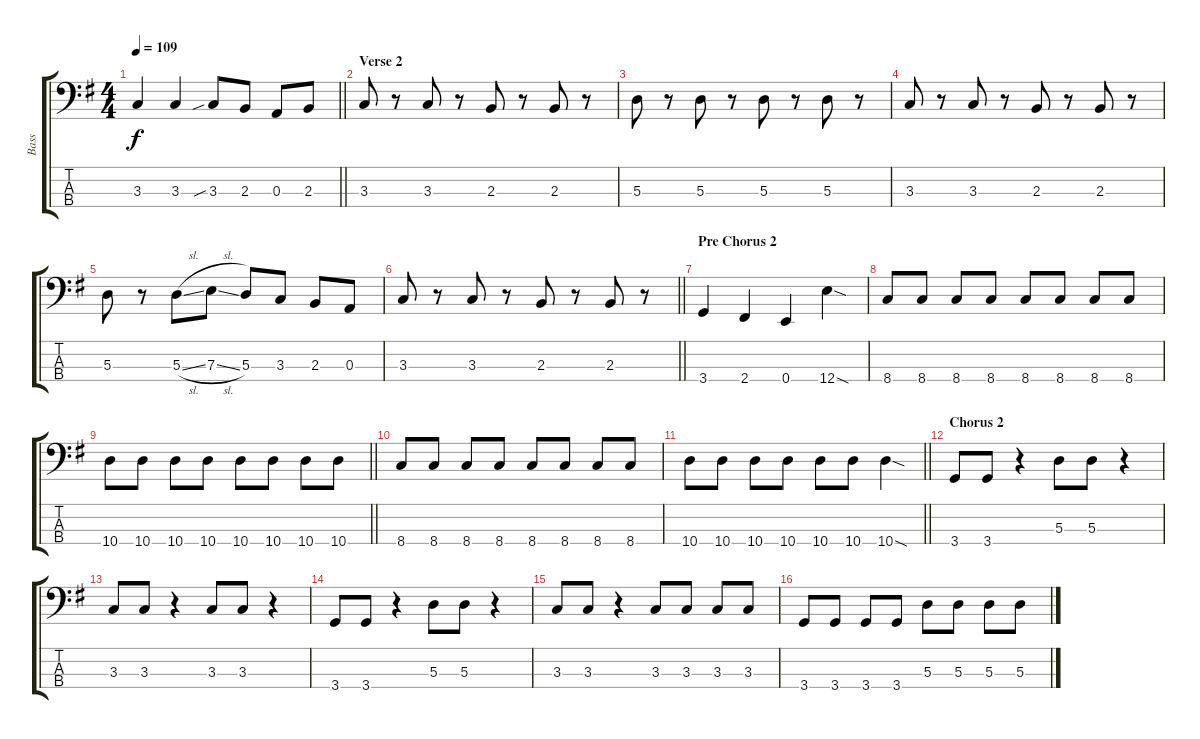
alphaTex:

\track ("Bass" "Bass") {instrument electricbasspick}
\staff {score tabs}
\tuning (G2 D2 A1 E1) {hide}
\ts (4 4)
\tempo 109
\clef f4
\barLineRight lightlight
\ks g
3.3.4{dy f} 3.3.4 3.3{sib}.8 2.3.8 0.3.8 2.3.8 |
\section ("" "Verse 2")
3.3.8 r.8 3.3.8 r.8 2.3.8 r.8 2.3.8 r.8 |
5.3.8 r.8 5.3.8 r.8 5.3.8 r.8 5.3.8 r.8 |
3.3.8 r.8 3.3.8 r.8 2.3.8 r.8 2.3.8 r.8 |
5.3.8 r.8 5.3{sl}.8 7.3{sl}.8 5.3.8 3.3.8 2.3.8 0.3.8 |
\barLineRight lightlight
3.3.8 r.8 3.3.8 r.8 2.3.8 r.8 2.3.8 r.8 |
\section ("" "Pre Chorus 2")
3.4.4 2.4.4 0.4.4 12.4{sod}.4 |
8.4.8 8.4.8 8.4.8 8.4.8 8.4.8 8.4.8 8.4.8 8.4.8 |
\barLineRight lightlight
10.4.8 10.4.8 10.4.8 10.4.8 10.4.8 10.4.8 10.4.8 10.4.8 |
8.4.8 8.4.8 8.4.8 8.4.8 8.4.8 8.4.8 8.4.8 8.4.8 |
\barLineRight lightlight
10.4.8 10.4.8 10.4.8 10.4.8 10.4.8 10.4.8 10.4{sod}.4 |
\section ("" "Chorus 2")
3.4.8 3.4.8 r.4 5.3.8 5.3.8 r.4 |
3.3.8 3.3.8 r.4 3.3.8 3.3.8 r.4 |
3.4.8 3.4.8 r.4 5.3.8 5.3.8 r.4 |
3.3.8 3.3.8 r.4 3.3.8 3.3.8 3.3.8 3.3.8 |
3.4.8 3.4.8 3.4.8 3.4.8 5.3.8 5.3.8 5.3.8 5.3.8
